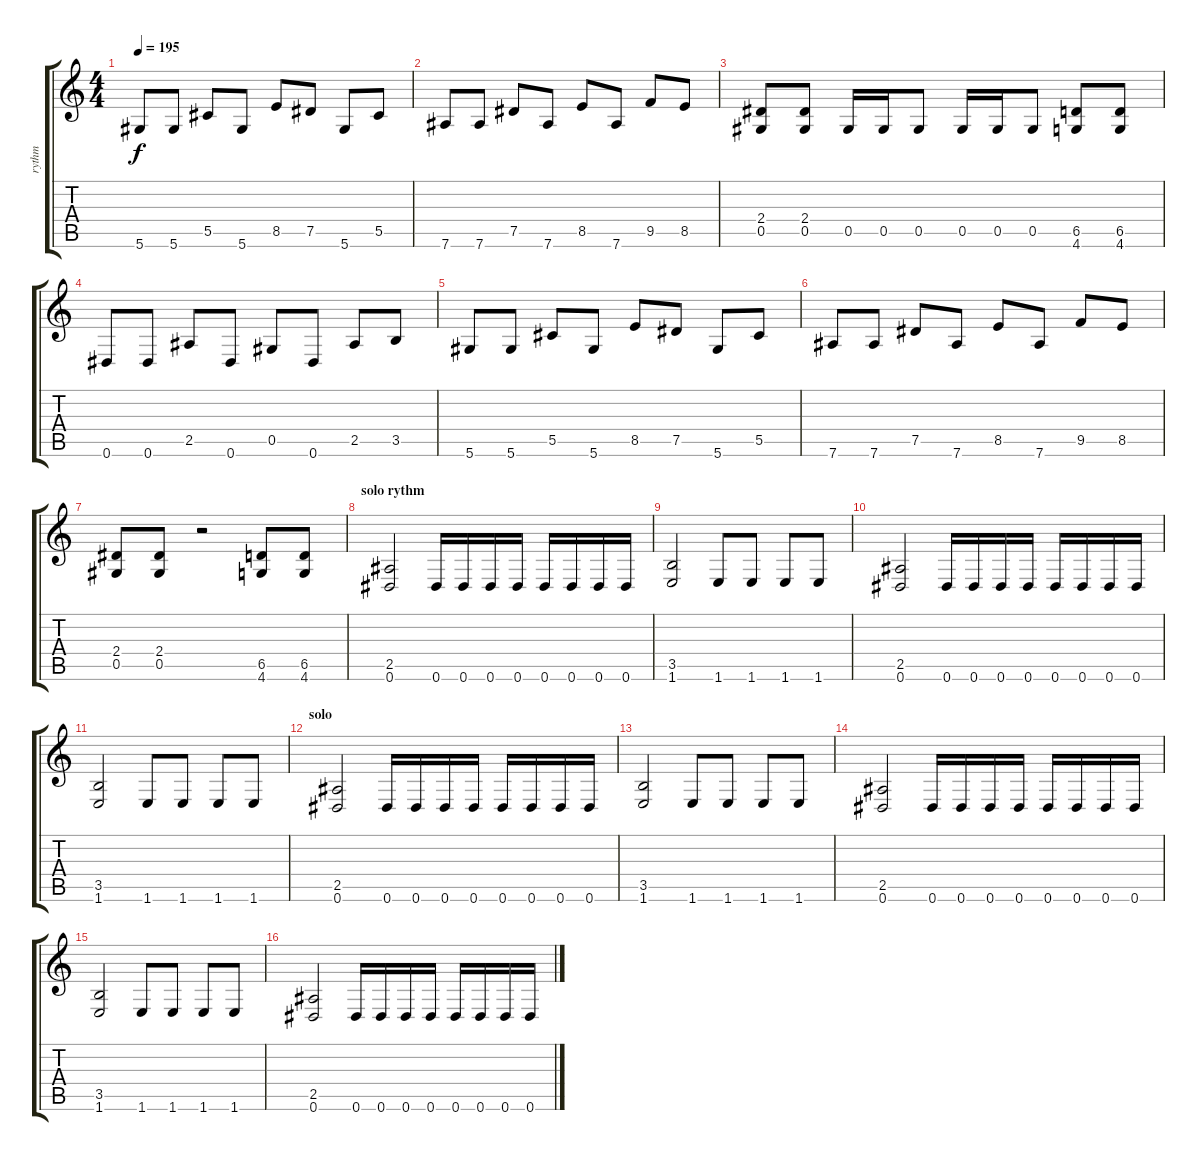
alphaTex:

\track ("rythm" "rythm") {instrument distortionguitar}
\staff {score tabs}
\tuning (Eb4 Bb3 Gb3 Db3 Ab2 Eb2) {hide}
\ts (4 4)
\tempo 195
\clef g2
\ks c
5.6.8{dy f} 5.6.8 5.5.8 5.6.8 8.5.8 7.5.8 5.6.8 5.5.8 |
7.6.8 7.6.8 7.5.8 7.6.8 8.5.8 7.6.8 9.5.8 8.5.8 |
(2.4 0.5).8 (2.4 0.5).8 0.5.16 0.5.16 0.5.8 0.5.16 0.5.16 0.5.8 (6.5 4.6).8 (6.5 4.6).8 |
0.6.8 0.6.8 2.5.8 0.6.8 0.5.8 0.6.8 2.5.8 3.5.8 |
5.6.8 5.6.8 5.5.8 5.6.8 8.5.8 7.5.8 5.6.8 5.5.8 |
7.6.8 7.6.8 7.5.8 7.6.8 8.5.8 7.6.8 9.5.8 8.5.8 |
(2.4 0.5).8 (2.4 0.5).8 r.2 (6.5 4.6).8 (6.5 4.6).8 |
\section ("" "solo rythm")
(2.5 0.6).2 0.6.16 0.6.16 0.6.16 0.6.16 0.6.16 0.6.16 0.6.16 0.6.16 |
(3.5 1.6).2 1.6.8 1.6.8 1.6.8 1.6.8 |
(2.5 0.6).2 0.6.16 0.6.16 0.6.16 0.6.16 0.6.16 0.6.16 0.6.16 0.6.16 |
(3.5 1.6).2 1.6.8 1.6.8 1.6.8 1.6.8 |
\section ("" "solo")
(2.5 0.6).2 0.6.16 0.6.16 0.6.16 0.6.16 0.6.16 0.6.16 0.6.16 0.6.16 |
(3.5 1.6).2 1.6.8 1.6.8 1.6.8 1.6.8 |
(2.5 0.6).2 0.6.16 0.6.16 0.6.16 0.6.16 0.6.16 0.6.16 0.6.16 0.6.16 |
(3.5 1.6).2 1.6.8 1.6.8 1.6.8 1.6.8 |
(2.5 0.6).2 0.6.16 0.6.16 0.6.16 0.6.16 0.6.16 0.6.16 0.6.16 0.6.16
